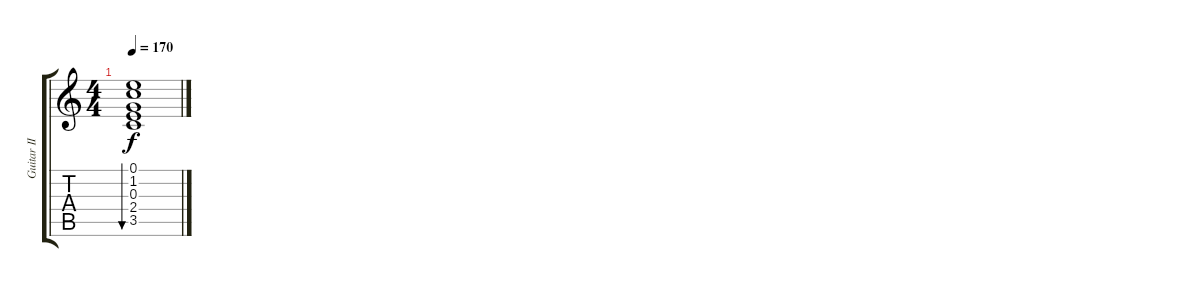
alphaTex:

\track ("Guitar II" "Guitar II") {instrument acousticguitarnylon}
\staff {score tabs}
\tuning (E4 B3 G3 D3 A2 E2) {hide}
\ts (4 4)
\tempo 170
\clef g2
\ks c
(0.1 1.2 0.3 2.4 3.5).1{bu 480 dy f}
